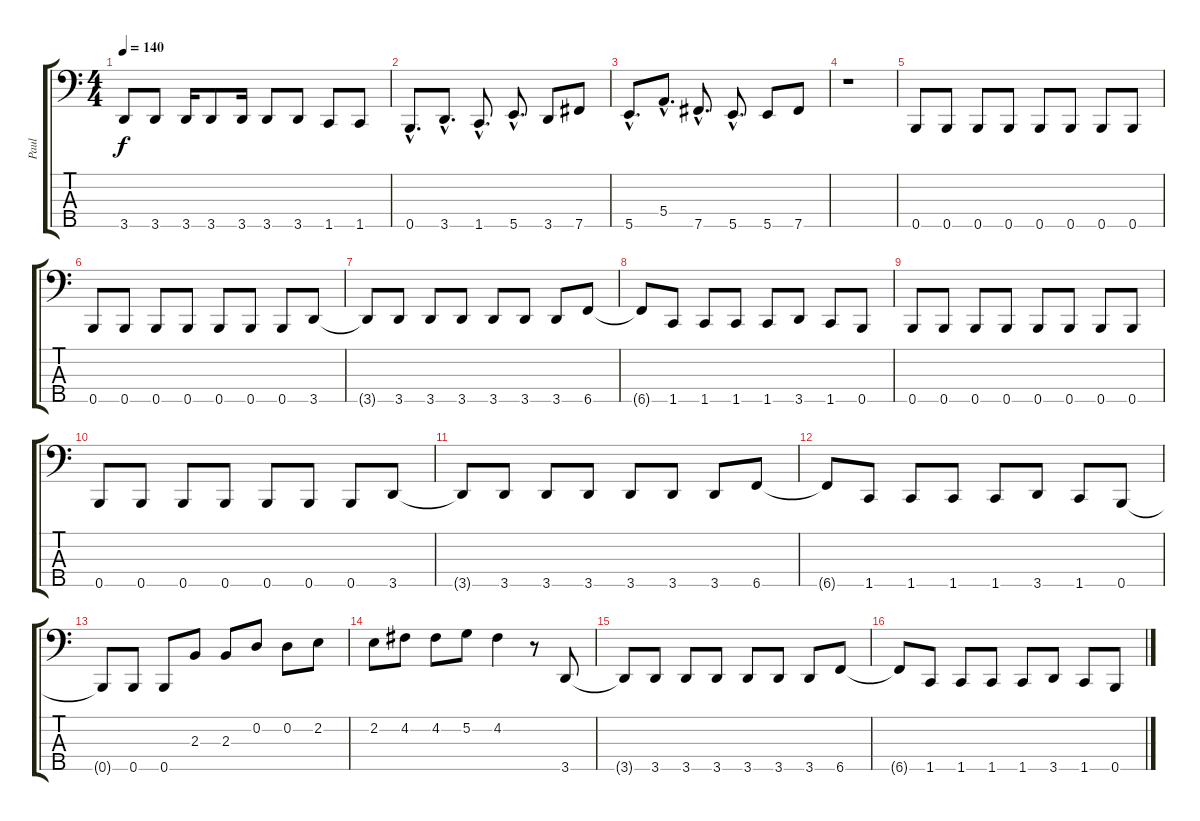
\track ("Paul" "Paul") {instrument electricbasspick}
\staff {score tabs}
\tuning (G2 D2 A1 E1 B0) {hide}
\ts (4 4)
\tempo 140
\clef f4
\ks c
3.5.8{dy f} 3.5.8 3.5.16 3.5.8 3.5.16 3.5.8 3.5.8 1.5.8 1.5.8 |
0.5{hac}.8{d} 3.5{hac}.8{d} 1.5{hac}.8{d} 5.5{hac}.8{d} 3.5.8 7.5.8 |
5.5{hac}.8{d} 5.4{hac}.8{d} 7.5{hac}.8{d} 5.5{hac}.8{d} 5.5.8 7.5.8 |
r.1 |
0.5.8 0.5.8 0.5.8 0.5.8 0.5.8 0.5.8 0.5.8 0.5.8 |
0.5.8 0.5.8 0.5.8 0.5.8 0.5.8 0.5.8 0.5.8 3.5.8 |
3.5{t}.8 3.5.8 3.5.8 3.5.8 3.5.8 3.5.8 3.5.8 6.5.8 |
6.5{t}.8 1.5.8 1.5.8 1.5.8 1.5.8 3.5.8 1.5.8 0.5.8 |
0.5.8 0.5.8 0.5.8 0.5.8 0.5.8 0.5.8 0.5.8 0.5.8 |
0.5.8 0.5.8 0.5.8 0.5.8 0.5.8 0.5.8 0.5.8 3.5.8 |
3.5{t}.8 3.5.8 3.5.8 3.5.8 3.5.8 3.5.8 3.5.8 6.5.8 |
6.5{t}.8 1.5.8 1.5.8 1.5.8 1.5.8 3.5.8 1.5.8 0.5.8 |
0.5{t}.8 0.5.8 0.5.8 2.3.8 2.3.8 0.2.8 0.2.8 2.2.8 |
2.2.8 4.2.8 4.2.8 5.2.8 4.2.4 r.8 3.5.8 |
3.5{t}.8 3.5.8 3.5.8 3.5.8 3.5.8 3.5.8 3.5.8 6.5.8 |
6.5{t}.8 1.5.8 1.5.8 1.5.8 1.5.8 3.5.8 1.5.8 0.5.8
